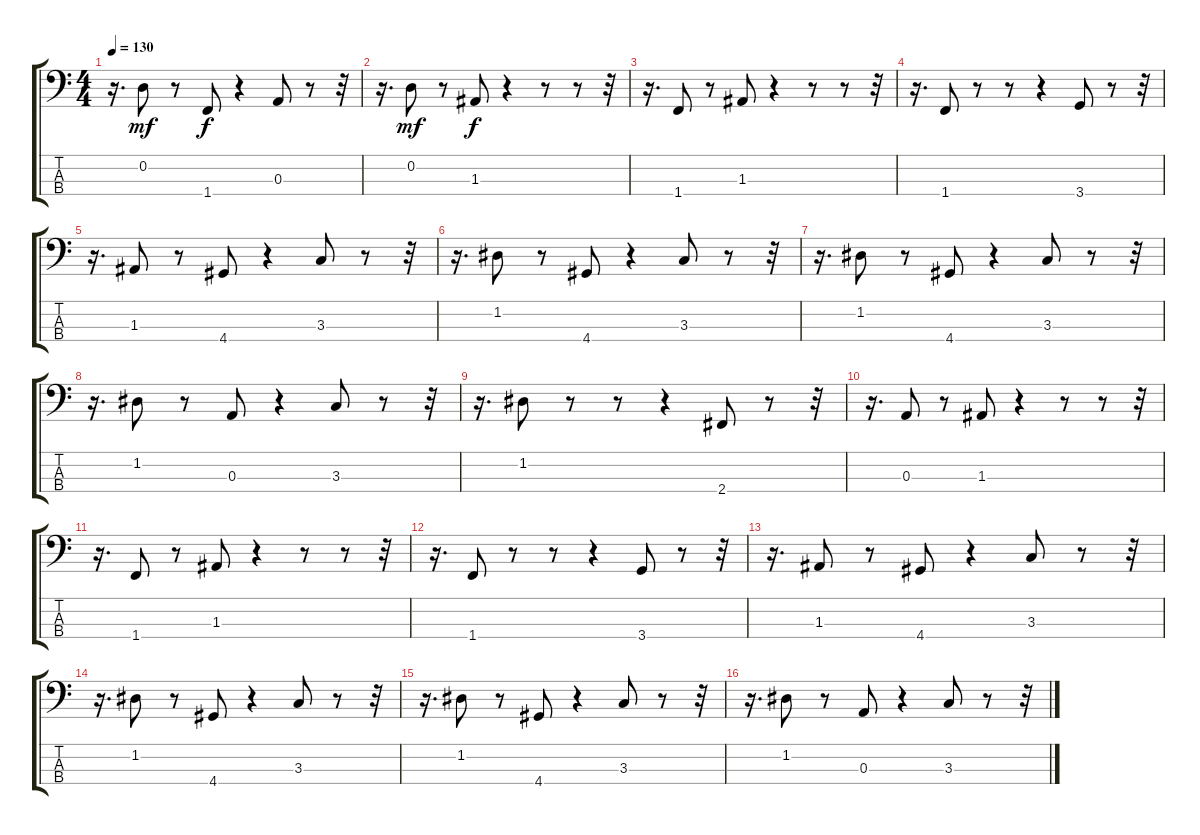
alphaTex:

\track "" {instrument synthbass2}
\staff {score tabs}
\tuning (G2 D2 A1 E1) {hide}
\ts (4 4)
\tempo 130
\clef f4
\ks c
r.16{d dy f} 0.2.8{dy mf} r.8 1.4.8{dy f} r.4 0.3.8 r.8 r.32 |
r.16{d} 0.2.8{dy mf} r.8 1.3.8{dy f} r.4 r.8 r.8 r.32 |
r.16{d} 1.4.8 r.8 1.3.8 r.4 r.8 r.8 r.32 |
r.16{d} 1.4.8 r.8 r.8 r.4 3.4.8 r.8 r.32 |
r.16{d} 1.3.8 r.8 4.4.8 r.4 3.3.8 r.8 r.32 |
r.16{d} 1.2.8 r.8 4.4.8 r.4 3.3.8 r.8 r.32 |
r.16{d} 1.2.8 r.8 4.4.8 r.4 3.3.8 r.8 r.32 |
r.16{d} 1.2.8 r.8 0.3.8 r.4 3.3.8 r.8 r.32 |
r.16{d} 1.2.8 r.8 r.8 r.4 2.4.8 r.8 r.32 |
r.16{d} 0.3.8 r.8 1.3.8 r.4 r.8 r.8 r.32 |
r.16{d} 1.4.8 r.8 1.3.8 r.4 r.8 r.8 r.32 |
r.16{d} 1.4.8 r.8 r.8 r.4 3.4.8 r.8 r.32 |
r.16{d} 1.3.8 r.8 4.4.8 r.4 3.3.8 r.8 r.32 |
r.16{d} 1.2.8 r.8 4.4.8 r.4 3.3.8 r.8 r.32 |
r.16{d} 1.2.8 r.8 4.4.8 r.4 3.3.8 r.8 r.32 |
r.16{d} 1.2.8 r.8 0.3.8 r.4 3.3.8 r.8 r.32
